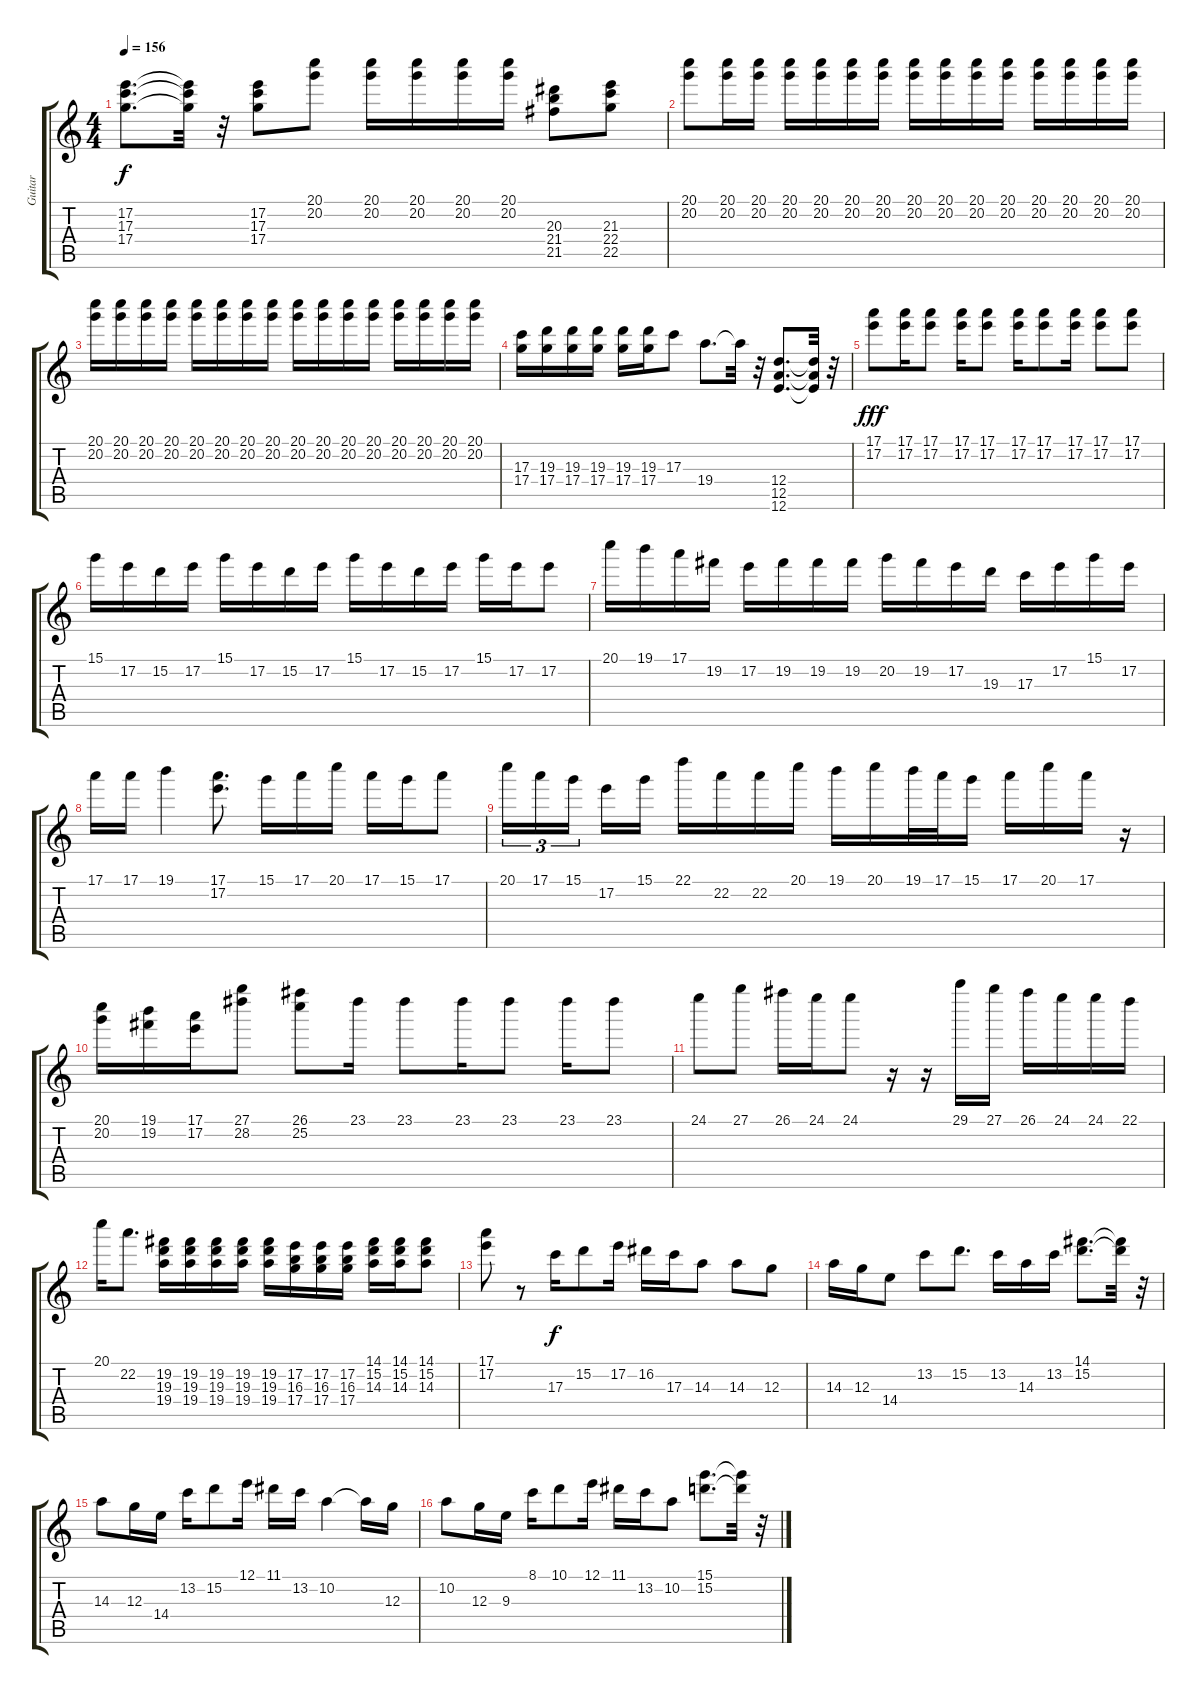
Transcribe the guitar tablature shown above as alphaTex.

\track ("Guitar" "Guitar") {instrument distortionguitar}
\staff {score tabs}
\tuning (E4 B3 G3 D3 A2 E2) {hide}
\ts (4 4)
\tempo 156
\clef g2
\ks c
(17.2 17.3 17.4).8{d dy f} (17.2{t} 17.3{t} 17.4{t}).32 r.32 (17.2 17.3 17.4).8{instrument electricguitarmuted} (20.1 20.2).8{instrument distortionguitar} (20.1 20.2).16{instrument electricguitarmuted} (20.1 20.2).16{instrument distortionguitar} (20.1 20.2).16 (20.1 20.2).16{instrument electricguitarmuted} (20.3 21.4 21.5).8{instrument distortionguitar} (21.3 22.4 22.5).8 |
(20.1 20.2).8 (20.1 20.2).16 (20.1 20.2).16 (20.1 20.2).16 (20.1 20.2).16 (20.1 20.2).16 (20.1 20.2).16 (20.1 20.2).16 (20.1 20.2).16 (20.1 20.2).16 (20.1 20.2).16 (20.1 20.2).16 (20.1 20.2).16 (20.1 20.2).16 (20.1 20.2).16 |
(20.1 20.2).16 (20.1 20.2).16 (20.1 20.2).16 (20.1 20.2).16 (20.1 20.2).16 (20.1 20.2).16 (20.1 20.2).16 (20.1 20.2).16 (20.1 20.2).16 (20.1 20.2).16 (20.1 20.2).16 (20.1 20.2).16 (20.1 20.2).16 (20.1 20.2).16 (20.1 20.2).16 (20.1 20.2).16 |
(17.3 17.4).16 (19.3 17.4).16 (19.3 17.4).16 (19.3 17.4).16 (19.3 17.4).16 (19.3 17.4).16 17.3.8 19.4.8{d} 19.4{t}.32 r.32 (12.4 12.5 12.6).8{d} (12.4{t} 12.5{t} 12.6{t}).32 r.32 |
(17.1 17.2).8{dy fff} (17.1 17.2).16 (17.1 17.2).8 (17.1 17.2).16 (17.1 17.2).8 (17.1 17.2).16 (17.1 17.2).8 (17.1 17.2).16 (17.1 17.2).8 (17.1 17.2).8 |
15.1.16 17.2.16 15.2.16 17.2.16 15.1.16 17.2.16 15.2.16 17.2.16 15.1.16 17.2.16 15.2.16 17.2.16 15.1.16 17.2.16 17.2.8 |
20.1.16 19.1.16 17.1.16 19.2.16 17.2.16 19.2.16 19.2.16 19.2.16 20.2.16 19.2.16 17.2.16 19.3.16 17.3.16 17.2.16 15.1.16 17.2.16 |
17.1.16 17.1.16 19.1.4 (17.1 17.2).8{d} 15.1.16 17.1.16 20.1.16 17.1.16 15.1.16 17.1.8 |
20.1.16{tu (3 2)} 17.1.16{tu (3 2)} 15.1.16{tu (3 2) beam splitsecondary} 17.2.16 15.1.16 22.1.16 22.2.16 22.2.16 20.1.16 19.1.16 20.1.16 19.1.32 17.1.32 15.1.16 17.1.16 20.1.16 17.1.16 r.16 |
(20.1 20.2).16 (19.1 19.2).16 (17.1 17.2).16 (27.1 28.2).8 (26.1 25.2).8 23.1.16 23.1.8 23.1.16 23.1.8 23.1.16 23.1.8 |
24.1.8 27.1.8 26.1.16 24.1.16 24.1.8 r.16 r.16 29.1.16 27.1.16 26.1.16 24.1.16 24.1.16 22.1.16 |
20.1.16 22.2.8{d} (19.2 19.3 19.4).16 (19.2 19.3 19.4).16 (19.2 19.3 19.4).16 (19.2 19.3 19.4).16 (19.2 19.3 19.4).16 (17.2 16.3 17.4).16 (17.2 16.3 17.4).16 (17.2 16.3 17.4).16 (14.1 15.2 14.3).16 (14.1 15.2 14.3).16 (14.1 15.2 14.3).8 |
(17.1 17.2).8 r.8 17.3.16{dy f} 15.2.8 17.2.16 16.2.16 17.3.16 14.3.8 14.3.8 12.3.8 |
14.3.16 12.3.16 14.4.8 13.2.8 15.2.8{d} 13.2.16 14.3.16 13.2.16 (14.1 15.2).8{d} (14.1{t} 15.2{t}).32 r.32 |
14.3.8 12.3.16 14.4.16 13.2.16 15.2.8 12.1.16 11.1.16 13.2.16 10.2.4 10.2{t}.16 12.3.16 |
10.2.8 12.3.16 9.3.16 8.1.16 10.1.8 12.1.16 11.1.16 13.2.16 10.2.8 (15.1 15.2).8{d} (15.1{t} 15.2{t}).32 r.32
